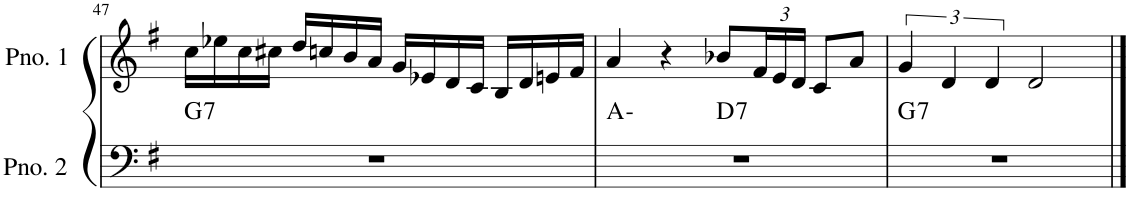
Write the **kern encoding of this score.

**kern	**harte	**kern
*part2	*part2	*part1
*staff2	*	*staff1
*I"ピアノ 2	*	*I"ピアノ 1
!!LO:PB:g=z
*clefF4	*	*clefG2
*k[f#]	*	*k[f#]
*M4/4	*	*M4/4
=47	=47	=47
!	!LO:H:kt=7	!
1r	G:7	16cc\LL
.	.	16ee-X\
.	.	16cc\
.	.	16cc#X\JJ
.	.	16dd/LL
.	.	16ccn/
.	.	16b/
.	.	16a/JJ
.	.	16g/LL
.	.	16e-X/
.	.	16d/
.	.	16c/JJ
.	.	16B/LL
.	.	16d/
.	.	16en/
.	.	16f#/JJ
=48	=48	=48
*^	*	*
1r	2ryy	A:min	4a/
.	.	.	4r
!	!	!LO:H:kt=7	!
.	2ryy	D:7	8b-X/L
*	*	*	*Xbrackettup
.	.	.	24f#/L
.	.	.	24e/
.	.	.	24d/JJ
.	.	.	8c/L
.	.	.	8a/J
*v	*v	*	*
=49	=49	=49
*	*	*brackettup
*^	*	*
!	!	!LO:H:kt=7	!
*v	*v	*	*
1r	G:7	6g/
.	.	6d/
.	.	6d/
.	.	2d/
==	==	==
*-	*-	*-
